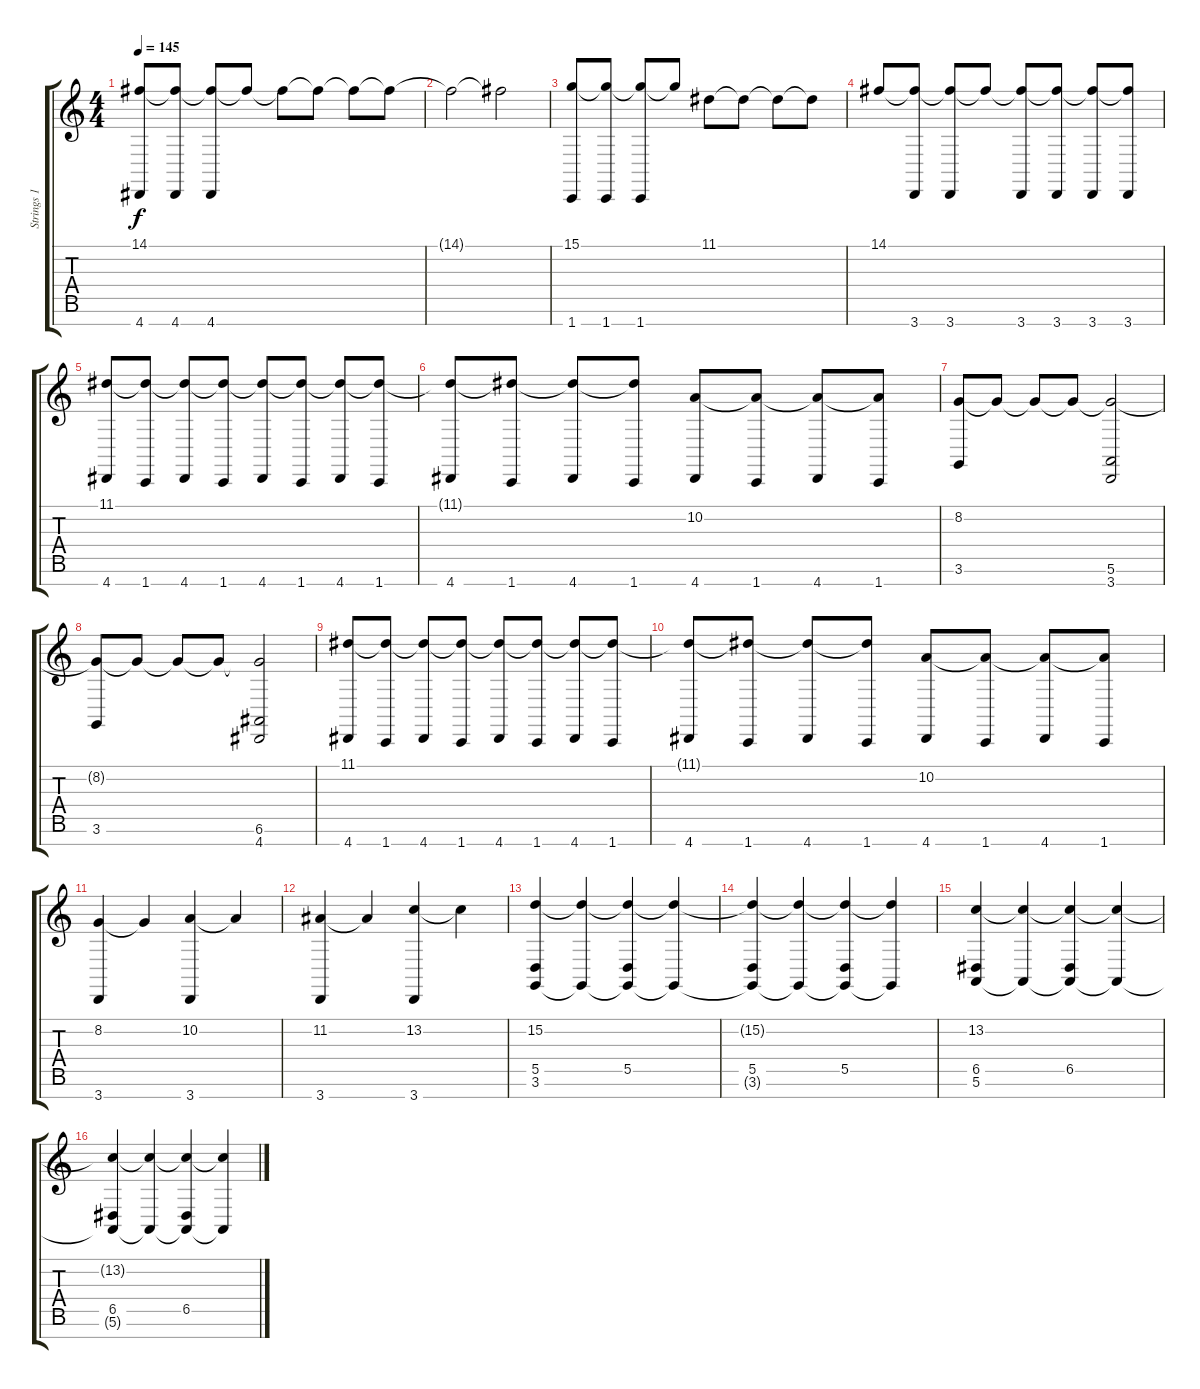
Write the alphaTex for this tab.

\track ("Strings 1" "Strings 1") {instrument stringensemble1}
\staff {score tabs}
\tuning (E4 B3 G3 D3 A2 E2 B1) {hide}
\ts (4 4)
\tempo 145
\clef g2
\ks c
(14.1 4.7).8{dy f} (14.1{t} 4.7).8 (14.1{t} 4.7).8 14.1{t}.8 14.1{t}.8 14.1{t}.8 14.1{t}.8 14.1{t}.8 |
14.1{t}.2 14.1{t}.2 |
(15.1 1.7).8 (15.1{t} 1.7).8 (15.1{t} 1.7).8 15.1{t}.8 11.1.8 11.1{t}.8 11.1{t}.8 11.1{t}.8 |
14.1.8 (14.1{t} 3.7).8 (14.1{t} 3.7).8 14.1{t}.8 (14.1{t} 3.7).8 (14.1{t} 3.7).8 (14.1{t} 3.7).8 (14.1{t} 3.7).8 |
(11.1 4.7).8 (11.1{t} 1.7).8 (11.1{t} 4.7).8 (11.1{t} 1.7).8 (11.1{t} 4.7).8 (11.1{t} 1.7).8 (11.1{t} 4.7).8 (11.1{t} 1.7).8 |
(11.1{t} 4.7).8 (11.1{t} 1.7).8 (11.1{t} 4.7).8 (11.1{t} 1.7).8 (10.2 4.7).8 (10.2{t} 1.7).8 (10.2{t} 4.7).8 (10.2{t} 1.7).8 |
(8.2 3.6).8 8.2{t}.8 8.2{t}.8 8.2{t}.8 (8.2{t} 5.6 3.7).2 |
(8.2{t} 3.6).8 8.2{t}.8 8.2{t}.8 8.2{t}.8 (8.2{t} 6.6 4.7).2 |
(11.1 4.7).8 (11.1{t} 1.7).8 (11.1{t} 4.7).8 (11.1{t} 1.7).8 (11.1{t} 4.7).8 (11.1{t} 1.7).8 (11.1{t} 4.7).8 (11.1{t} 1.7).8 |
(11.1{t} 4.7).8 (11.1{t} 1.7).8 (11.1{t} 4.7).8 (11.1{t} 1.7).8 (10.2 4.7).8 (10.2{t} 1.7).8 (10.2{t} 4.7).8 (10.2{t} 1.7).8 |
(8.2 3.7).4 8.2{t}.4 (10.2 3.7).4 10.2{t}.4 |
(11.2 3.7).4 11.2{t}.4 (13.2 3.7).4 13.2{t}.4 |
(15.2 5.5 3.6).4 (15.2{t} 3.6{t}).4 (15.2{t} 5.5 3.6{t}).4 (15.2{t} 3.6{t}).4 |
(15.2{t} 5.5 3.6{t}).4 (15.2{t} 3.6{t}).4 (15.2{t} 5.5 3.6{t}).4 (15.2{t} 3.6{t}).4 |
(13.2 6.5 5.6).4 (13.2{t} 5.6{t}).4 (13.2{t} 6.5 5.6{t}).4 (13.2{t} 5.6{t}).4 |
(13.2{t} 6.5 5.6{t}).4 (13.2{t} 5.6{t}).4 (13.2{t} 6.5 5.6{t}).4 (13.2{t} 5.6{t}).4
